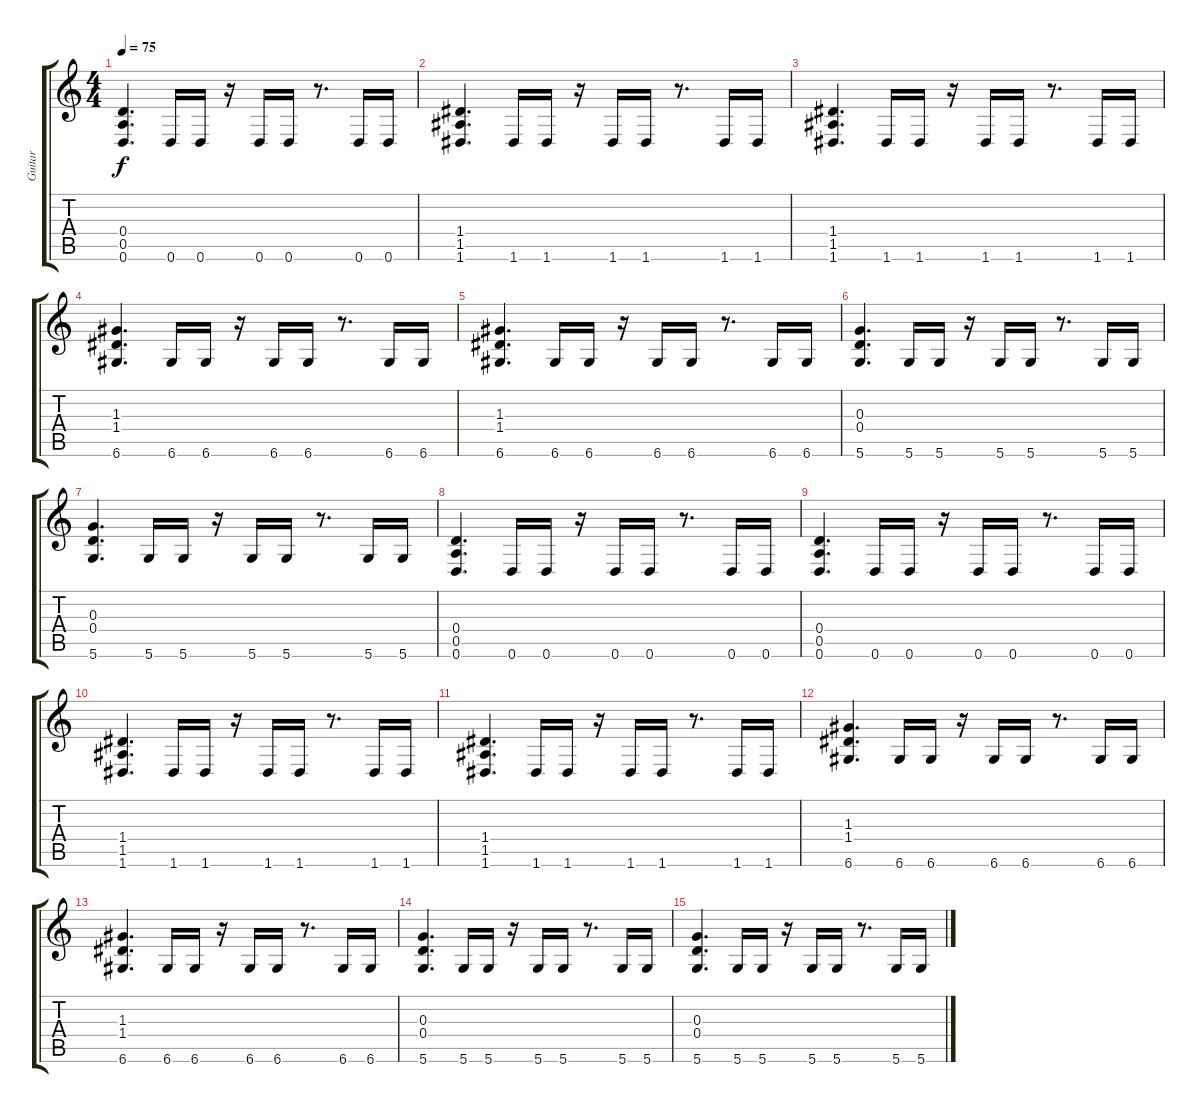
\track ("Guitar" "Guitar") {instrument distortionguitar}
\staff {score tabs}
\tuning (E4 B3 G3 D3 A2 D2) {hide}
\ts (4 4)
\tempo 75
\clef g2
\ks c
(0.4 0.5 0.6).4{d dy f} 0.6.16 0.6.16 r.16 0.6.16 0.6.16 r.8{d} 0.6.16 0.6.16 |
(1.4 1.5 1.6).4{d} 1.6.16 1.6.16 r.16 1.6.16 1.6.16 r.8{d} 1.6.16 1.6.16 |
(1.4 1.5 1.6).4{d} 1.6.16 1.6.16 r.16 1.6.16 1.6.16 r.8{d} 1.6.16 1.6.16 |
(1.3 1.4 6.6).4{d} 6.6.16 6.6.16 r.16 6.6.16 6.6.16 r.8{d} 6.6.16 6.6.16 |
(1.3 1.4 6.6).4{d} 6.6.16 6.6.16 r.16 6.6.16 6.6.16 r.8{d} 6.6.16 6.6.16 |
(0.3 0.4 5.6).4{d} 5.6.16 5.6.16 r.16 5.6.16 5.6.16 r.8{d} 5.6.16 5.6.16 |
(0.3 0.4 5.6).4{d} 5.6.16 5.6.16 r.16 5.6.16 5.6.16 r.8{d} 5.6.16 5.6.16 |
(0.4 0.5 0.6).4{d} 0.6.16 0.6.16 r.16 0.6.16 0.6.16 r.8{d} 0.6.16 0.6.16 |
(0.4 0.5 0.6).4{d} 0.6.16 0.6.16 r.16 0.6.16 0.6.16 r.8{d} 0.6.16 0.6.16 |
(1.4 1.5 1.6).4{d} 1.6.16 1.6.16 r.16 1.6.16 1.6.16 r.8{d} 1.6.16 1.6.16 |
(1.4 1.5 1.6).4{d} 1.6.16 1.6.16 r.16 1.6.16 1.6.16 r.8{d} 1.6.16 1.6.16 |
(1.3 1.4 6.6).4{d} 6.6.16 6.6.16 r.16 6.6.16 6.6.16 r.8{d} 6.6.16 6.6.16 |
(1.3 1.4 6.6).4{d} 6.6.16 6.6.16 r.16 6.6.16 6.6.16 r.8{d} 6.6.16 6.6.16 |
(0.3 0.4 5.6).4{d} 5.6.16 5.6.16 r.16 5.6.16 5.6.16 r.8{d} 5.6.16 5.6.16 |
(0.3 0.4 5.6).4{d} 5.6.16 5.6.16 r.16 5.6.16 5.6.16 r.8{d} 5.6.16 5.6.16
